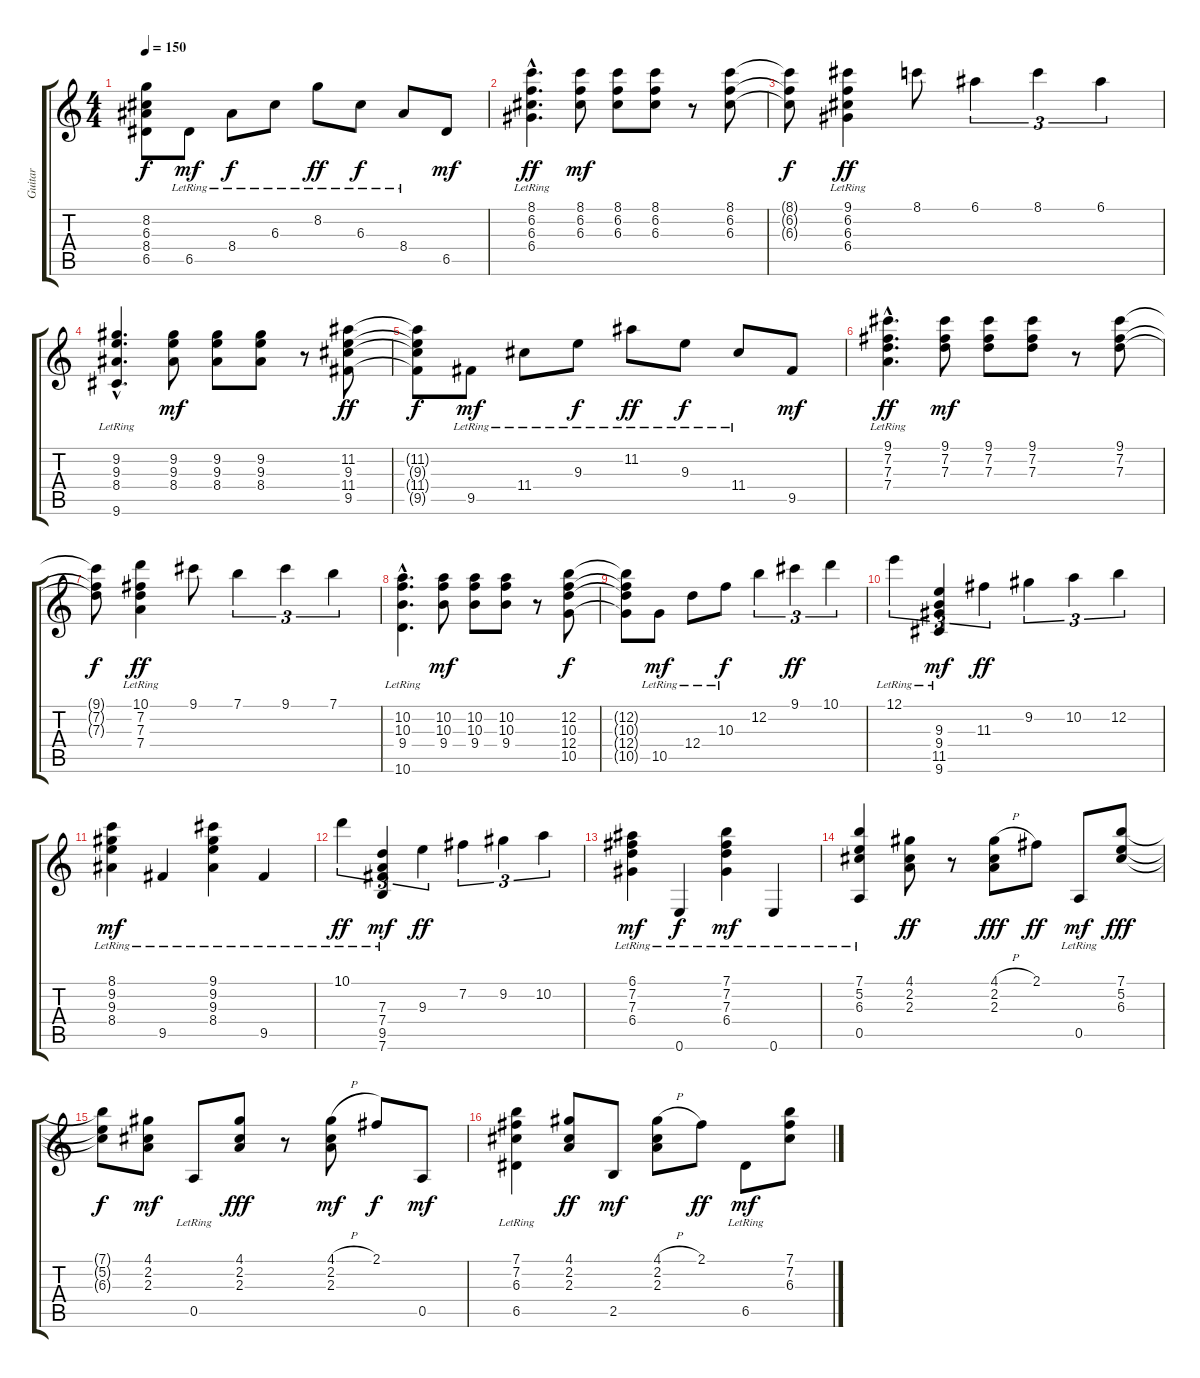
\track ("Guitar" "Guitar") {instrument acousticguitarnylon}
\staff {score tabs}
\tuning (E4 B3 G3 D3 A2 E2) {hide}
\ts (4 4)
\tempo 150
\clef g2
\ks c
(8.2{t} 6.3{t} 8.4{t} 6.5{t}).8{dy f} 6.5{lr}.8{dy mf} 8.4{lr}.8{dy f} 6.3{lr}.8 8.2{lr}.8{dy ff} 6.3{lr}.8{dy f} 8.4{lr}.8 6.5.8{dy mf} |
(8.1{hac} 6.2{hac} 6.3{hac} 6.4{hac lr}).4{d dy ff} (8.1 6.2 6.3).8{dy mf} (8.1 6.2 6.3).8 (8.1 6.2 6.3).8 r.8 (8.1 6.2 6.3).8 |
(8.1{t} 6.2{t} 6.3{t}).8{dy f} (9.1 6.2{lr} 6.3{lr} 6.4{lr}).4{dy ff} 8.1.8 6.1.4{tu (3 2)} 8.1.4{tu (3 2)} 6.1.4{tu (3 2)} |
(9.2{hac} 9.3{hac} 8.4{hac} 9.6{hac lr}).4{d} (9.2 9.3 8.4).8{dy mf} (9.2 9.3 8.4).8 (9.2 9.3 8.4).8 r.8 (11.2 9.3 11.4 9.5).8{dy ff} |
(11.2{t} 9.3{t} 11.4{t} 9.5{t}).8{dy f} 9.5{lr}.8{dy mf} 11.4{lr}.8 9.3{lr}.8{dy f} 11.2{lr}.8{dy ff} 9.3{lr}.8{dy f} 11.4{lr}.8 9.5.8{dy mf} |
(9.1{hac} 7.2{hac} 7.3{hac} 7.4{hac lr}).4{d dy ff} (9.1 7.2 7.3).8{dy mf} (9.1 7.2 7.3).8 (9.1 7.2 7.3).8 r.8 (9.1 7.2 7.3).8 |
(9.1{t} 7.2{t} 7.3{t}).8{dy f} (10.1 7.2{lr} 7.3{lr} 7.4{lr}).4{dy ff} 9.1.8 7.1.4{tu (3 2)} 9.1.4{tu (3 2)} 7.1.4{tu (3 2)} |
(10.2{hac} 10.3{hac} 9.4{hac} 10.6{hac lr}).4{d} (10.2 10.3 9.4).8{dy mf} (10.2 10.3 9.4).8 (10.2 10.3 9.4).8 r.8 (12.2 10.3 12.4 10.5).8{dy f} |
(12.2{t} 10.3{t} 12.4{t} 10.5{t}).8 10.5{lr}.8{dy mf} 12.4{lr}.8 10.3{lr}.8{dy f} 12.2.4{tu (3 2)} 9.1.4{tu (3 2) dy ff} 10.1.4{tu (3 2)} |
12.1{lr}.4{tu (3 2)} (9.3 9.4{lr} 11.5{lr} 9.6{lr}).4{tu (3 2) dy mf} 11.3.4{tu (3 2) dy ff} 9.2.4{tu (3 2)} 10.2.4{tu (3 2)} 12.2.4{tu (3 2)} |
(8.1{lr} 9.2{lr} 9.3{lr} 8.4{lr}).4{dy mf} 9.5{lr}.4 (9.1{lr} 9.2{lr} 9.3{lr} 8.4{lr}).4 9.5{lr}.4 |
10.1{lr}.4{tu (3 2) dy ff} (7.3 7.4{lr} 9.5{lr} 7.6{lr}).4{tu (3 2) dy mf} 9.3.4{tu (3 2) dy ff} 7.2.4{tu (3 2)} 9.2.4{tu (3 2)} 10.2.4{tu (3 2)} |
(6.1{lr} 7.2{lr} 7.3{lr} 6.4{lr}).4{dy mf} 0.6{lr}.4{dy f} (7.1{lr} 7.2{lr} 7.3{lr} 6.4{lr}).4{dy mf} 0.6{lr}.4 |
(7.1 5.2 6.3 0.5{lr}).4 (4.1 2.2 2.3).8{dy ff} r.8 (4.1{h} 2.2 2.3).8{dy fff} 2.1.8{dy ff} 0.5{lr}.8{dy mf} (7.1 5.2 6.3).8{dy fff} |
(7.1{t} 5.2{t} 6.3{t}).8{dy f} (4.1 2.2 2.3).8{dy mf} 0.5{lr}.8 (4.1 2.2 2.3).8{dy fff} r.8 (4.1{h} 2.2 2.3).8{dy mf} 2.1.8{dy f} 0.5.8{dy mf} |
(7.1 7.2 6.3 6.5{lr}).4 (4.1 2.2 2.3).8{dy ff} 2.5.8{dy mf} (4.1{h} 2.2 2.3).8 2.1.8{dy ff} 6.5{lr}.8{dy mf} (7.1 7.2 6.3).8
